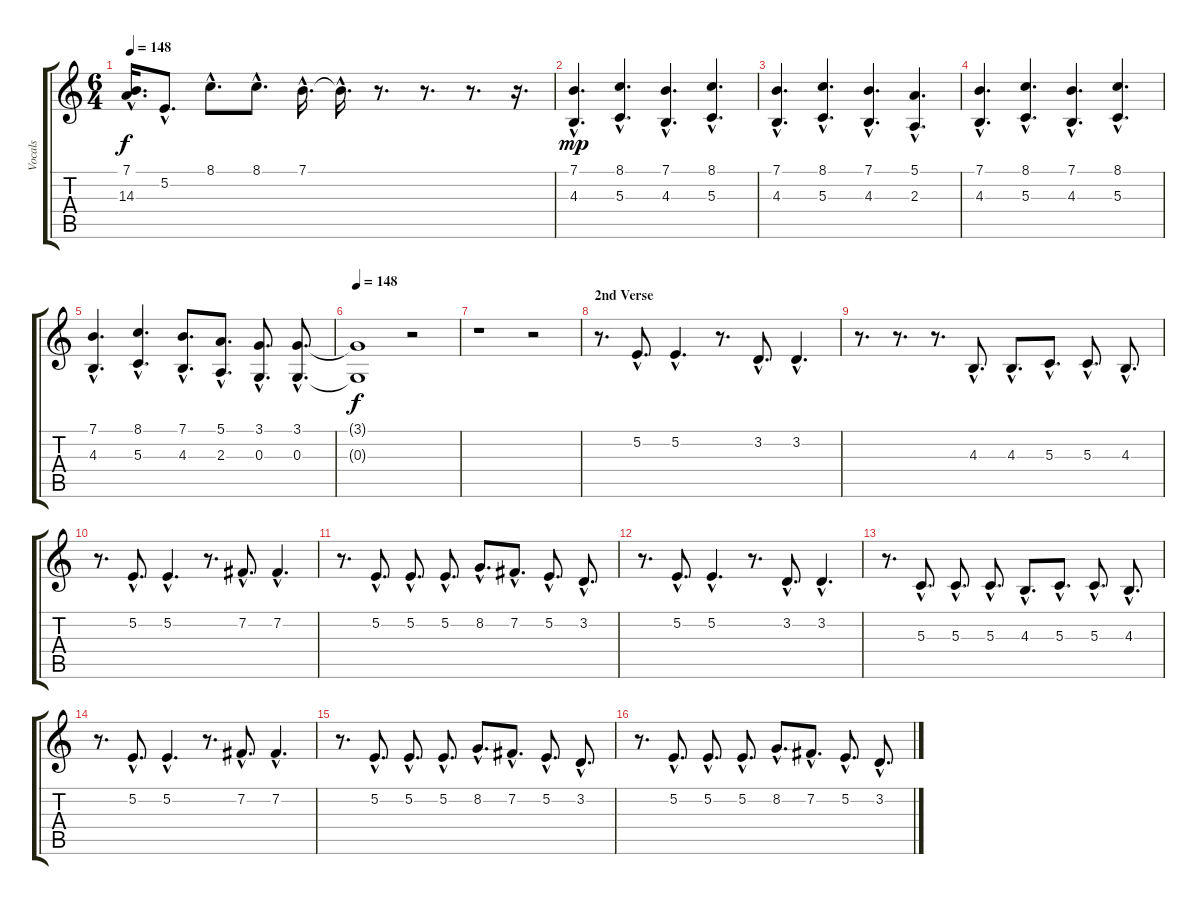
\track ("Vocals" "Vocals") {instrument lead5charang}
\staff {score tabs}
\tuning (E4 B3 G3 D3 A2 E2) {hide}
\ts (6 4)
\tempo 148
\clef g2
\ks c
(7.1{hac t} 14.3{hac t}).16{d dy f} 5.2{hac}.8{d} 8.1{hac}.8{d} 8.1{hac}.8{d} 7.1{hac}.16{d} 7.1{hac t}.16{d} r.8{d} r.8{d} r.8{d} r.16{d} |
(7.1{hac} 4.3{hac}).4{d dy mp} (8.1{hac} 5.3{hac}).4{d} (7.1{hac} 4.3{hac}).4{d} (8.1{hac} 5.3{hac}).4{d} |
(7.1{hac} 4.3{hac}).4{d} (8.1{hac} 5.3{hac}).4{d} (7.1{hac} 4.3{hac}).4{d} (5.1{hac} 2.3{hac}).4{d} |
(7.1{hac} 4.3{hac}).4{d} (8.1{hac} 5.3{hac}).4{d} (7.1{hac} 4.3{hac}).4{d} (8.1{hac} 5.3{hac}).4{d} |
(7.1{hac} 4.3{hac}).4{d} (8.1{hac} 5.3{hac}).4{d} (7.1{hac} 4.3{hac}).8{d} (5.1{hac} 2.3{hac}).8{d} (3.1{hac} 0.3{hac}).8{d} (3.1{hac} 0.3{hac}).8{d} |
\tempo 148
(3.1{t} 0.3{t}).1{dy f} r.2 |
r.1 r.2 |
\section ("" "2nd Verse")
r.8{d} 5.2{hac}.8{d} 5.2{hac}.4{d} r.8{d} 3.2{hac}.8{d} 3.2{hac}.4{d} |
r.8{d} r.8{d} r.8{d} 4.3{hac}.8{d} 4.3{hac}.8{d} 5.3{hac}.8{d} 5.3{hac}.8{d} 4.3{hac}.8{d} |
r.8{d} 5.2{hac}.8{d} 5.2{hac}.4{d} r.8{d} 7.2{hac}.8{d} 7.2{hac}.4{d} |
r.8{d} 5.2{hac}.8{d} 5.2{hac}.8{d} 5.2{hac}.8{d} 8.2{hac}.8{d} 7.2{hac}.8{d} 5.2{hac}.8{d} 3.2{hac}.8{d} |
r.8{d} 5.2{hac}.8{d} 5.2{hac}.4{d} r.8{d} 3.2{hac}.8{d} 3.2{hac}.4{d} |
r.8{d} 5.3{hac}.8{d} 5.3{hac}.8{d} 5.3{hac}.8{d} 4.3{hac}.8{d} 5.3{hac}.8{d} 5.3{hac}.8{d} 4.3{hac}.8{d} |
r.8{d} 5.2{hac}.8{d} 5.2{hac}.4{d} r.8{d} 7.2{hac}.8{d} 7.2{hac}.4{d} |
r.8{d} 5.2{hac}.8{d} 5.2{hac}.8{d} 5.2{hac}.8{d} 8.2{hac}.8{d} 7.2{hac}.8{d} 5.2{hac}.8{d} 3.2{hac}.8{d} |
r.8{d} 5.2{hac}.8{d} 5.2{hac}.8{d} 5.2{hac}.8{d} 8.2{hac}.8{d} 7.2{hac}.8{d} 5.2{hac}.8{d} 3.2{hac}.8{d}
